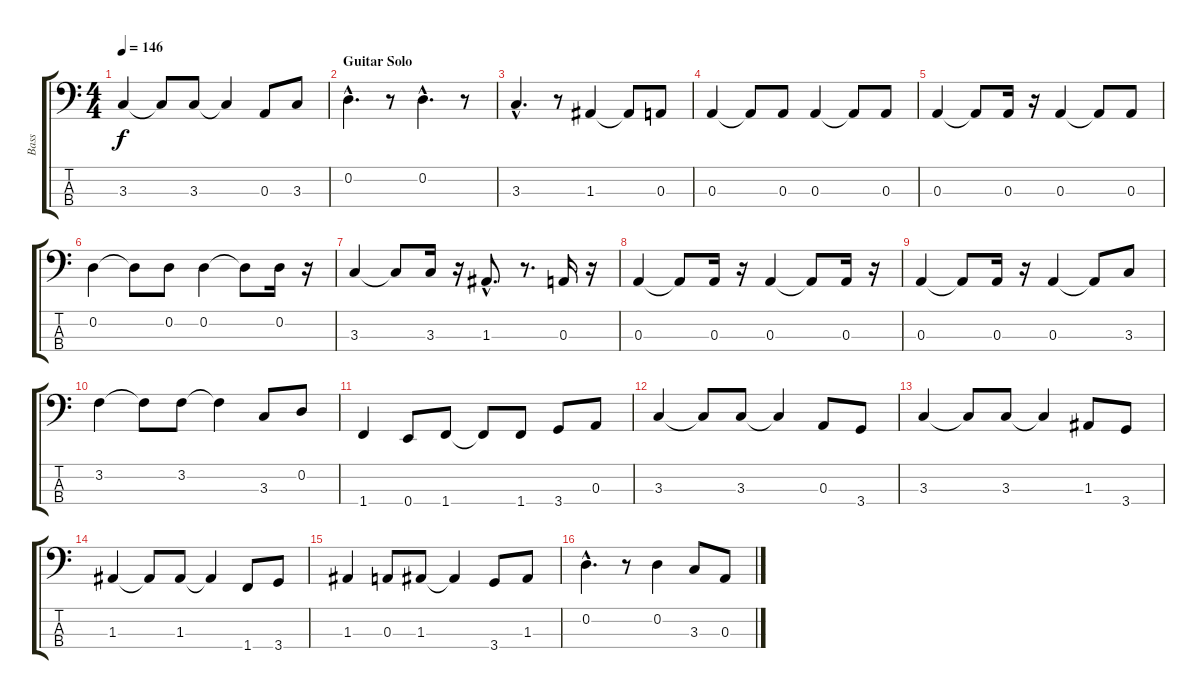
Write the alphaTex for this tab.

\track ("Bass" "Bass") {instrument electricbassfinger}
\staff {score tabs}
\tuning (G2 D2 A1 E1) {hide}
\ts (4 4)
\tempo 146
\clef f4
\ks c
3.3.4{dy f} 3.3{t}.8 3.3.8 3.3{t}.4 0.3.8 3.3.8 |
\section ("" "Guitar Solo")
0.2{hac}.4{d} r.8 0.2{hac}.4{d} r.8 |
3.3{hac}.4{d} r.8 1.3.4 1.3{t}.8 0.3.8 |
0.3.4 0.3{t}.8 0.3.8 0.3.4 0.3{t}.8 0.3.8 |
0.3.4 0.3{t}.8 0.3.16 r.16 0.3.4 0.3{t}.8 0.3.8 |
0.2.4 0.2{t}.8 0.2.8 0.2.4 0.2{t}.8 0.2.16 r.16 |
3.3.4 3.3{t}.8 3.3.16 r.16 1.3{hac}.8{d} r.8{d} 0.3.16 r.16 |
0.3.4 0.3{t}.8 0.3.16 r.16 0.3.4 0.3{t}.8 0.3.16 r.16 |
0.3.4 0.3{t}.8 0.3.16 r.16 0.3.4 0.3{t}.8 3.3.8 |
3.2.4 3.2{t}.8 3.2.8 3.2{t}.4 3.3.8 0.2.8 |
1.4.4 0.4.8 1.4.8 1.4{t}.8 1.4.8 3.4.8 0.3.8 |
3.3.4 3.3{t}.8 3.3.8 3.3{t}.4 0.3.8 3.4.8 |
3.3.4 3.3{t}.8 3.3.8 3.3{t}.4 1.3.8 3.4.8 |
1.3.4 1.3{t}.8 1.3.8 1.3{t}.4 1.4.8 3.4.8 |
1.3.4 0.3.8 1.3.8 1.3{t}.4 3.4.8 1.3.8 |
0.2{hac}.4{d} r.8 0.2.4 3.3.8 0.3.8
